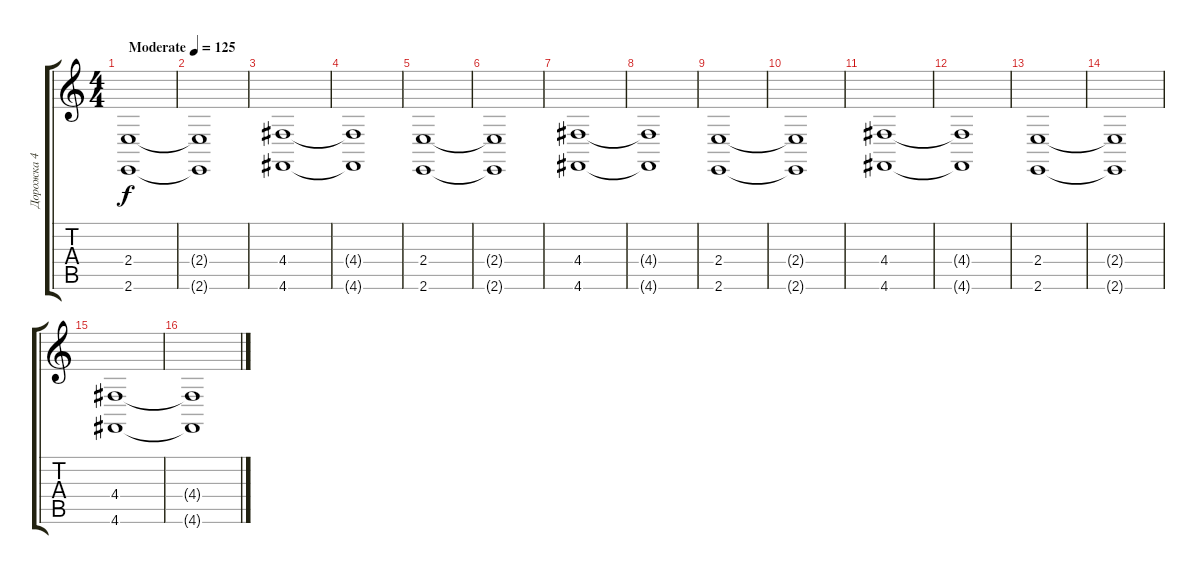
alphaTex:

\track ("Дорожка 4" "Дорожка 4") {instrument stringensemble1}
\staff {score tabs}
\tuning (E4 B3 G3 D3 A2 D2) {hide}
\ts (4 4)
\tempo (125 "Moderate")
\clef g2
\ks c
(2.4 2.6).1{dy f instrument stringensemble1} |
(2.4{t} 2.6{t}).1 |
(4.4 4.6).1 |
(4.4{t} 4.6{t}).1 |
(2.4 2.6).1 |
(2.4{t} 2.6{t}).1 |
(4.4 4.6).1 |
(4.4{t} 4.6{t}).1 |
(2.4 2.6).1 |
(2.4{t} 2.6{t}).1 |
(4.4 4.6).1 |
(4.4{t} 4.6{t}).1 |
(2.4 2.6).1 |
(2.4{t} 2.6{t}).1 |
(4.4 4.6).1 |
(4.4{t} 4.6{t}).1
